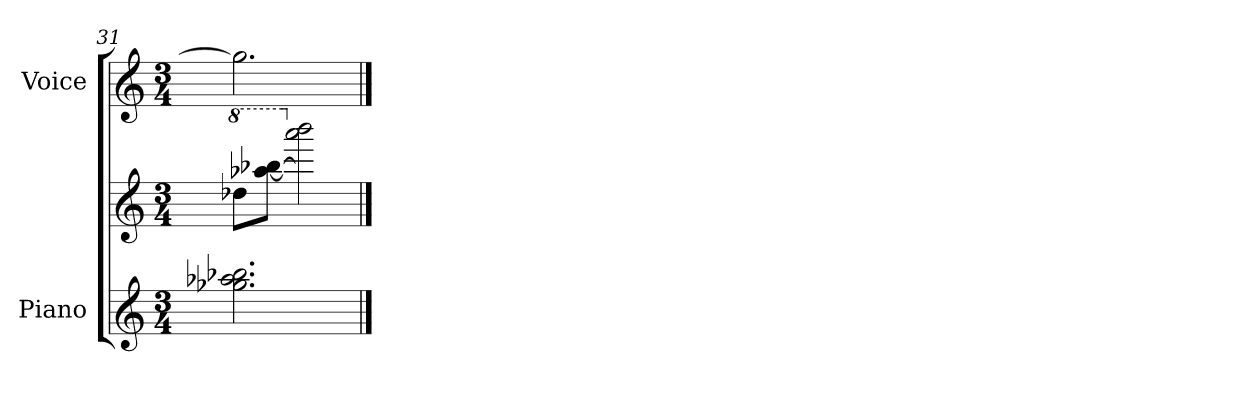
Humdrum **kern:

**kern	**kern	**kern
*part2	*part2	*part1
*staff3	*staff2	*staff1
*I"Piano	*	*I"Voice
*I'Pno.	*	*I'Voice
*clefG2	*clefG2	*clefG2
*k[]	*k[]	*k[]
*M3/4	*M3/4	*M3/4
*	*8va	*
=31	=31	=31
2.gg-Xi\ 2.aa-Xi 2.bb-Xi	8ddd-Xi\L	2.gg-i\]
.	[<8aaa-Xi\ [>8bbb-XiJ	.
*	*X8va	*
.	2aaa-i\] 2bbb-i]	.
==	==	==
*-	*-	*-
